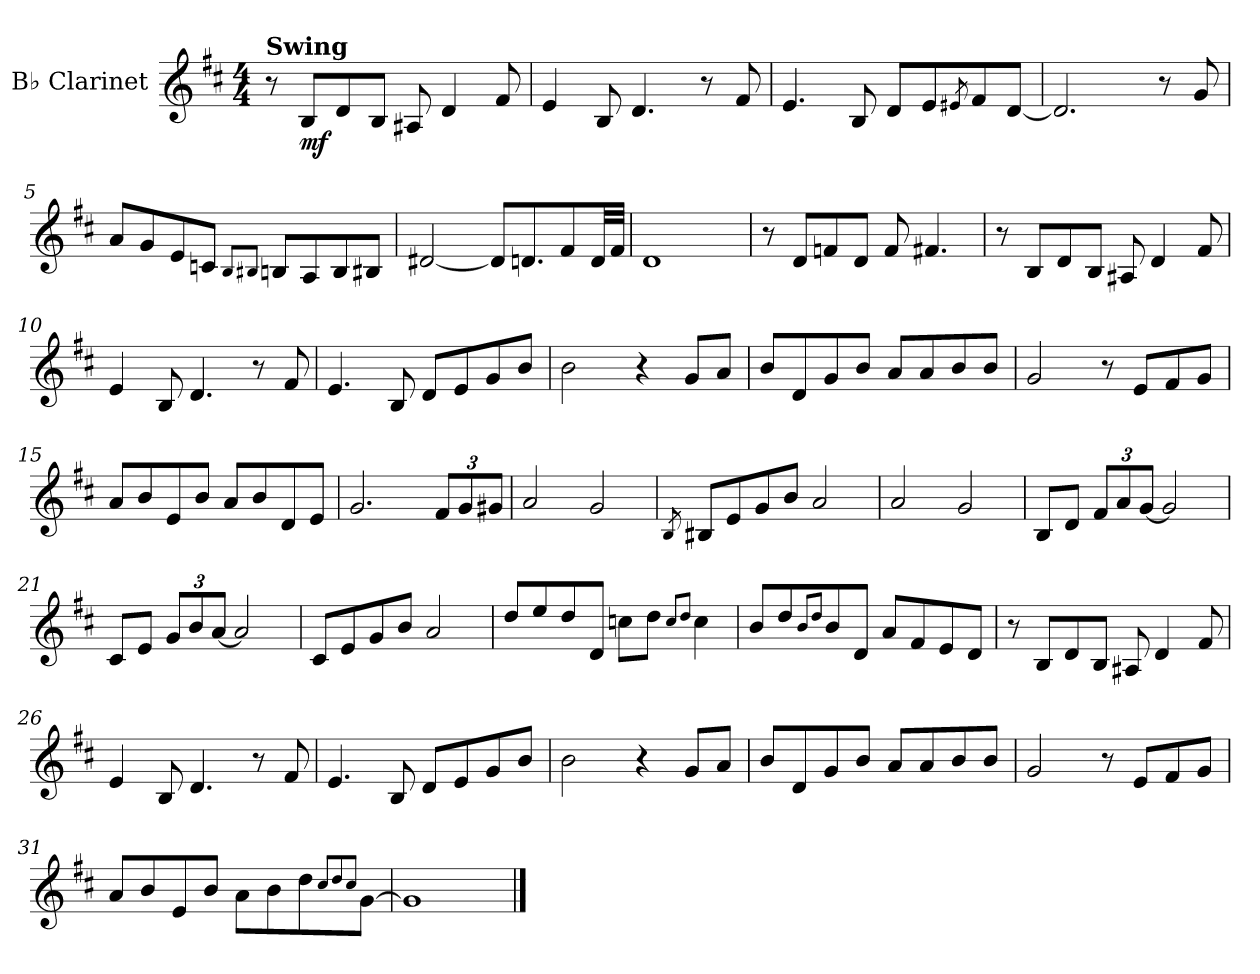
**kern	**dynam
*part1	*part1
*staff1	*staff1
*I"B♭ Clarinet	*
*I'B♭ Cl.	*
*clefG2	*
*ITrd1c2	*
*k[]	*
*M4/4	*
*MM92	*
=1	=1
!LO:TX:a:B:t=Swing	!
8r	.
!	!LO:DY:b
8A/L	mf
8c/	.
8A/J	.
8G#X/	.
4c/	.
8e/	.
=2	=2
4d/	.
8A/	.
4.c/	.
8r	.
8e/	.
=3	=3
4.d/	.
8A/	.
8c/L	.
8d/	.
8qd#X/	.
8e/	.
[8c/J	.
=4	=4
2.c/]	.
8r	.
8f/	.
=5	=5
8g/L	.
8f/	.
8d/	.
8B-X/J	.
8qA/L	.
8qA#X/J	.
8An/L	.
8G/	.
8A/	.
8A#X/J	.
!!LO:LB:g=z
=6	=6
[2c#X/	.
8c#/L]	.
8.cn/	.
8e/	.
32c/LL	.
32e/JJJ	.
=7	=7
1c	.
=8	=8
8r	.
8c/L	.
8e-X/	.
8c/J	.
8e-/	.
4.en/	.
=9	=9
8r	.
8A/L	.
8c/	.
8A/J	.
8G#X/	.
4c/	.
8e/	.
=10	=10
4d/	.
8A/	.
4.c/	.
8r	.
8e/	.
=11	=11
4.d/	.
8A/	.
8c/L	.
8d/	.
8f/	.
8a/J	.
!!LO:LB:g=z
=12	=12
2a\	.
4r	.
8f/L	.
8g/J	.
=13	=13
8a/L	.
8c/	.
8f/	.
8a/J	.
8g/L	.
8g/	.
8a/	.
8a/J	.
=14	=14
2f/	.
8r	.
8d/L	.
8e/	.
8f/J	.
=15	=15
8g/L	.
8a/	.
8d/	.
8a/J	.
8g/L	.
8a/	.
8c/	.
8d/J	.
=16	=16
2.f/	.
*Xbrackettup	*
12e/L	.
12f/	.
12f#X/J	.
=17	=17
2g/	.
2f/	.
=18	=18
8qA/	.
8A#X/L	.
8d/	.
8f/	.
8a/J	.
2g/	.
!!LO:LB:g=z
=19	=19
2g/	.
2f/	.
=20	=20
8A/L	.
8c/J	.
12e/L	.
12g/	.
[12f/J	.
2f/]	.
=21	=21
8B/L	.
8d/J	.
12f/L	.
12a/	.
[12g/J	.
2g/]	.
=22	=22
8B/L	.
8d/	.
8f/	.
8a/J	.
2g/	.
=23	=23
8cc/L	.
8dd/	.
8cc/	.
8c/J	.
8b-X\L	.
8cc\J	.
8qb-/L	.
8qcc/J	.
4b-\	.
=24	=24
8a/L	.
8cc/	.
8qa/L	.
8qcc/J	.
8a/	.
8c/J	.
8g/L	.
8e/	.
8d/	.
8c/J	.
!!LO:LB:g=z
=25	=25
8r	.
8A/L	.
8c/	.
8A/J	.
8G#X/	.
4c/	.
8e/	.
=26	=26
4d/	.
8A/	.
4.c/	.
8r	.
8e/	.
=27	=27
4.d/	.
8A/	.
8c/L	.
8d/	.
8f/	.
8a/J	.
=28	=28
2a\	.
4r	.
8f/L	.
8g/J	.
=29	=29
8a/L	.
8c/	.
8f/	.
8a/J	.
8g/L	.
8g/	.
8a/	.
8a/J	.
=30	=30
2f/	.
8r	.
8d/L	.
8e/	.
8f/J	.
!!LO:LB:g=z
=31	=31
8g/L	.
8a/	.
8d/	.
8a/J	.
8g\L	.
8a\	.
8cc\	.
8qb/L	.
8qcc/	.
8qb/J	.
[8f\J	.
=32	=32
1f]	.
==	==
*-	*-
